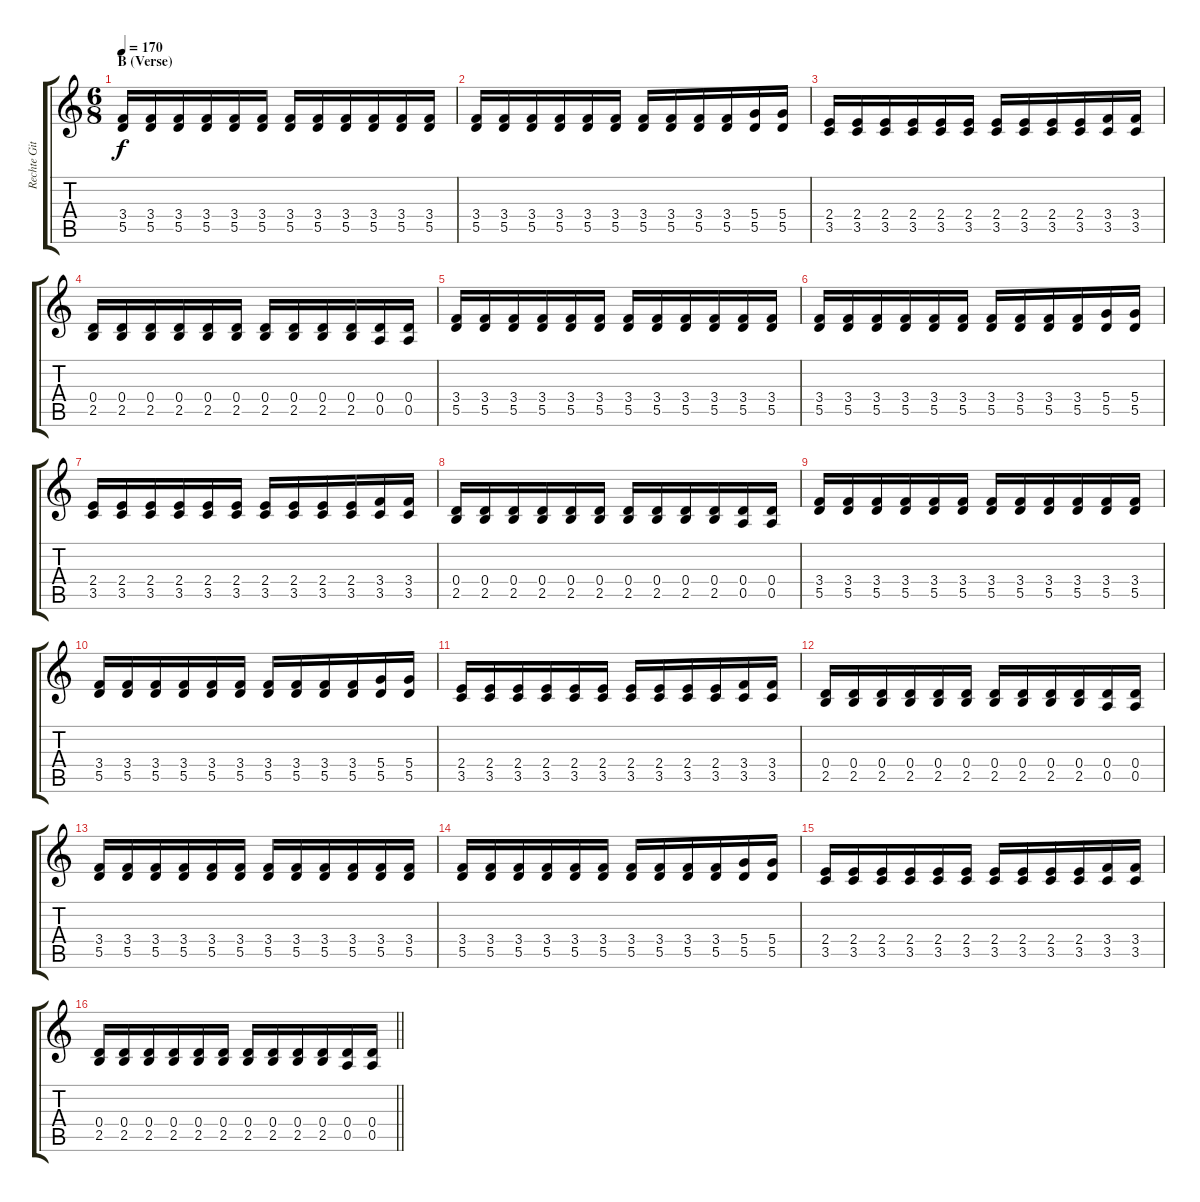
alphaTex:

\track ("Rechte Gitarre" "Rechte Git") {instrument distortionguitar}
\staff {score tabs}
\tuning (E4 B3 G3 D3 A2 E2) {hide}
\ts (6 8)
\section ("" "B (Verse)")
\tempo 170
\clef g2
\ks c
(3.4 5.5).16{dy f} (3.4 5.5).16 (3.4 5.5).16 (3.4 5.5).16 (3.4 5.5).16 (3.4 5.5).16 (3.4 5.5).16 (3.4 5.5).16 (3.4 5.5).16 (3.4 5.5).16 (3.4 5.5).16 (3.4 5.5).16 |
(3.4 5.5).16 (3.4 5.5).16 (3.4 5.5).16 (3.4 5.5).16 (3.4 5.5).16 (3.4 5.5).16 (3.4 5.5).16 (3.4 5.5).16 (3.4 5.5).16 (3.4 5.5).16 (5.4 5.5).16 (5.4 5.5).16 |
(2.4 3.5).16 (2.4 3.5).16 (2.4 3.5).16 (2.4 3.5).16 (2.4 3.5).16 (2.4 3.5).16 (2.4 3.5).16 (2.4 3.5).16 (2.4 3.5).16 (2.4 3.5).16 (3.4 3.5).16 (3.4 3.5).16 |
(0.4 2.5).16 (0.4 2.5).16 (0.4 2.5).16 (0.4 2.5).16 (0.4 2.5).16 (0.4 2.5).16 (0.4 2.5).16 (0.4 2.5).16 (0.4 2.5).16 (0.4 2.5).16 (0.4 0.5).16 (0.4 0.5).16 |
(3.4 5.5).16 (3.4 5.5).16 (3.4 5.5).16 (3.4 5.5).16 (3.4 5.5).16 (3.4 5.5).16 (3.4 5.5).16 (3.4 5.5).16 (3.4 5.5).16 (3.4 5.5).16 (3.4 5.5).16 (3.4 5.5).16 |
(3.4 5.5).16 (3.4 5.5).16 (3.4 5.5).16 (3.4 5.5).16 (3.4 5.5).16 (3.4 5.5).16 (3.4 5.5).16 (3.4 5.5).16 (3.4 5.5).16 (3.4 5.5).16 (5.4 5.5).16 (5.4 5.5).16 |
(2.4 3.5).16 (2.4 3.5).16 (2.4 3.5).16 (2.4 3.5).16 (2.4 3.5).16 (2.4 3.5).16 (2.4 3.5).16 (2.4 3.5).16 (2.4 3.5).16 (2.4 3.5).16 (3.4 3.5).16 (3.4 3.5).16 |
(0.4 2.5).16 (0.4 2.5).16 (0.4 2.5).16 (0.4 2.5).16 (0.4 2.5).16 (0.4 2.5).16 (0.4 2.5).16 (0.4 2.5).16 (0.4 2.5).16 (0.4 2.5).16 (0.4 0.5).16 (0.4 0.5).16 |
(3.4 5.5).16 (3.4 5.5).16 (3.4 5.5).16 (3.4 5.5).16 (3.4 5.5).16 (3.4 5.5).16 (3.4 5.5).16 (3.4 5.5).16 (3.4 5.5).16 (3.4 5.5).16 (3.4 5.5).16 (3.4 5.5).16 |
(3.4 5.5).16 (3.4 5.5).16 (3.4 5.5).16 (3.4 5.5).16 (3.4 5.5).16 (3.4 5.5).16 (3.4 5.5).16 (3.4 5.5).16 (3.4 5.5).16 (3.4 5.5).16 (5.4 5.5).16 (5.4 5.5).16 |
(2.4 3.5).16 (2.4 3.5).16 (2.4 3.5).16 (2.4 3.5).16 (2.4 3.5).16 (2.4 3.5).16 (2.4 3.5).16 (2.4 3.5).16 (2.4 3.5).16 (2.4 3.5).16 (3.4 3.5).16 (3.4 3.5).16 |
(0.4 2.5).16 (0.4 2.5).16 (0.4 2.5).16 (0.4 2.5).16 (0.4 2.5).16 (0.4 2.5).16 (0.4 2.5).16 (0.4 2.5).16 (0.4 2.5).16 (0.4 2.5).16 (0.4 0.5).16 (0.4 0.5).16 |
(3.4 5.5).16 (3.4 5.5).16 (3.4 5.5).16 (3.4 5.5).16 (3.4 5.5).16 (3.4 5.5).16 (3.4 5.5).16 (3.4 5.5).16 (3.4 5.5).16 (3.4 5.5).16 (3.4 5.5).16 (3.4 5.5).16 |
(3.4 5.5).16 (3.4 5.5).16 (3.4 5.5).16 (3.4 5.5).16 (3.4 5.5).16 (3.4 5.5).16 (3.4 5.5).16 (3.4 5.5).16 (3.4 5.5).16 (3.4 5.5).16 (5.4 5.5).16 (5.4 5.5).16 |
(2.4 3.5).16 (2.4 3.5).16 (2.4 3.5).16 (2.4 3.5).16 (2.4 3.5).16 (2.4 3.5).16 (2.4 3.5).16 (2.4 3.5).16 (2.4 3.5).16 (2.4 3.5).16 (3.4 3.5).16 (3.4 3.5).16 |
\barLineRight lightlight
(0.4 2.5).16 (0.4 2.5).16 (0.4 2.5).16 (0.4 2.5).16 (0.4 2.5).16 (0.4 2.5).16 (0.4 2.5).16 (0.4 2.5).16 (0.4 2.5).16 (0.4 2.5).16 (0.4 0.5).16 (0.4 0.5).16
